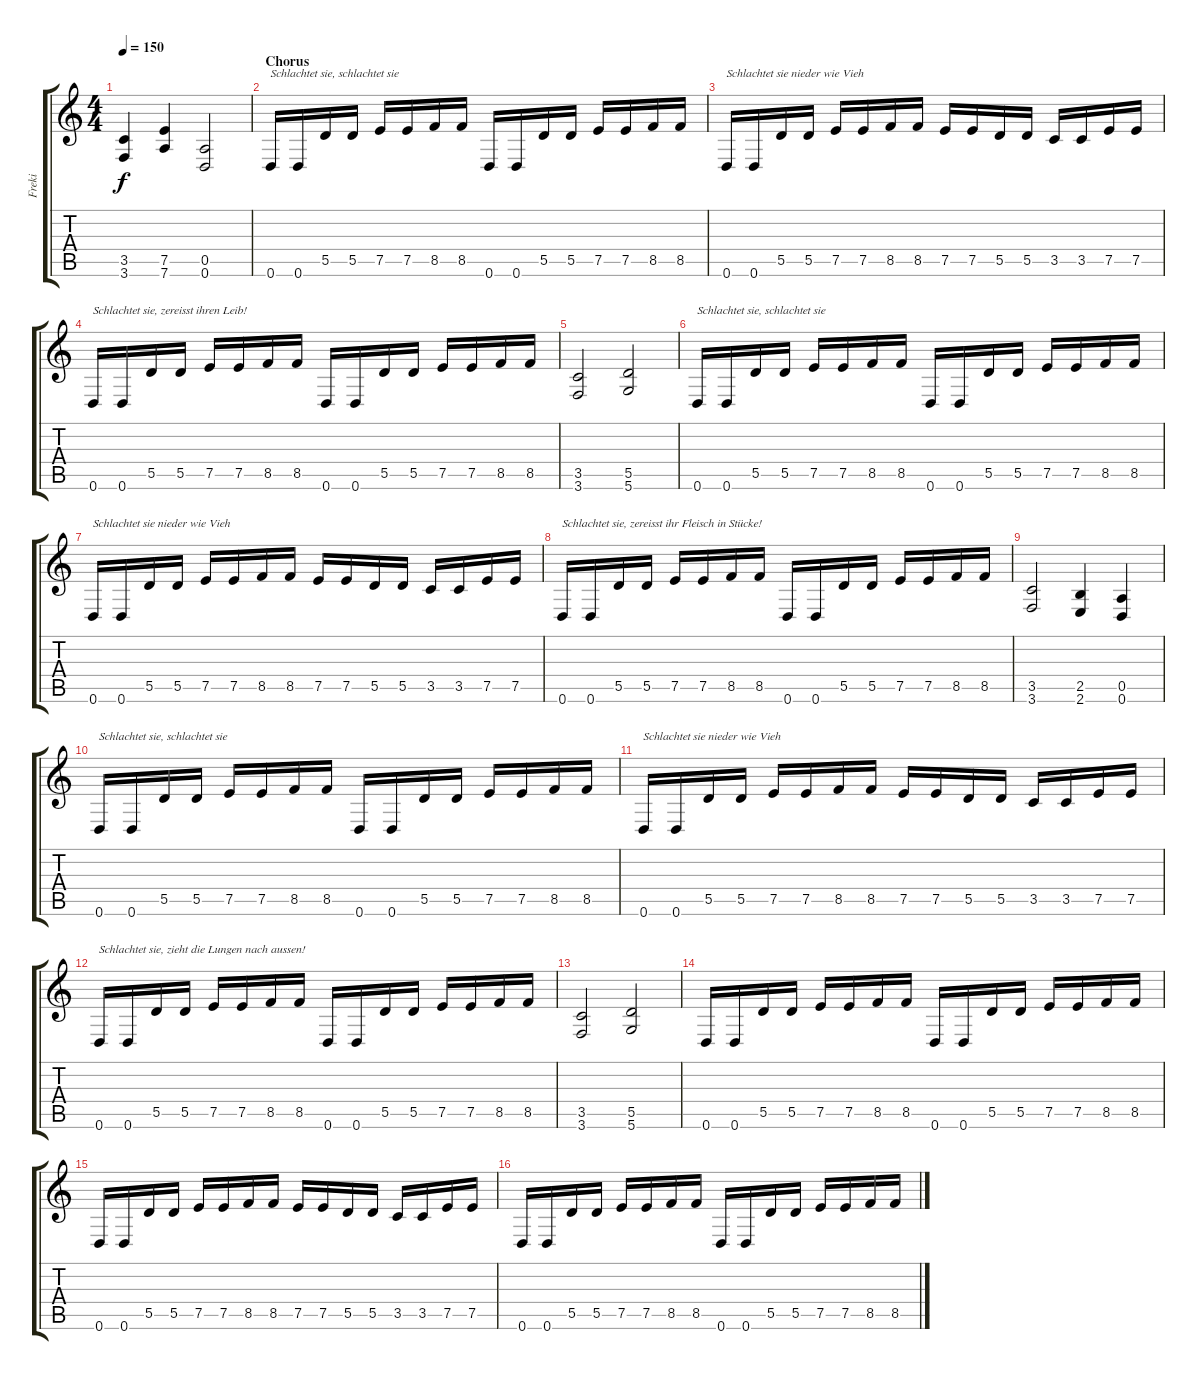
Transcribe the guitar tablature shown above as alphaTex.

\track ("Freki" "Freki") {instrument distortionguitar}
\staff {score tabs}
\tuning (E4 B3 G3 D3 A2 D2) {hide}
\ts (4 4)
\tempo 150
\clef g2
\ks c
(3.5 3.6).4{dy f} (7.5 7.6).4 (0.5 0.6).2 |
\section ("" "Chorus")
0.6.16{txt "Schlachtet sie, schlachtet sie"} 0.6.16 5.5.16 5.5.16 7.5.16 7.5.16 8.5.16 8.5.16 0.6.16 0.6.16 5.5.16 5.5.16 7.5.16 7.5.16 8.5.16 8.5.16 |
0.6.16{txt "Schlachtet sie nieder wie Vieh"} 0.6.16 5.5.16 5.5.16 7.5.16 7.5.16 8.5.16 8.5.16 7.5.16 7.5.16 5.5.16 5.5.16 3.5.16 3.5.16 7.5.16 7.5.16 |
0.6.16{txt "Schlachtet sie, zereisst ihren Leib!"} 0.6.16 5.5.16 5.5.16 7.5.16 7.5.16 8.5.16 8.5.16 0.6.16 0.6.16 5.5.16 5.5.16 7.5.16 7.5.16 8.5.16 8.5.16 |
(3.5 3.6).2 (5.5 5.6).2 |
0.6.16{txt "Schlachtet sie, schlachtet sie"} 0.6.16 5.5.16 5.5.16 7.5.16 7.5.16 8.5.16 8.5.16 0.6.16 0.6.16 5.5.16 5.5.16 7.5.16 7.5.16 8.5.16 8.5.16 |
0.6.16{txt "Schlachtet sie nieder wie Vieh"} 0.6.16 5.5.16 5.5.16 7.5.16 7.5.16 8.5.16 8.5.16 7.5.16 7.5.16 5.5.16 5.5.16 3.5.16 3.5.16 7.5.16 7.5.16 |
0.6.16{txt "Schlachtet sie, zereisst ihr Fleisch in Stücke!"} 0.6.16 5.5.16 5.5.16 7.5.16 7.5.16 8.5.16 8.5.16 0.6.16 0.6.16 5.5.16 5.5.16 7.5.16 7.5.16 8.5.16 8.5.16 |
(3.5 3.6).2 (2.5 2.6).4 (0.5 0.6).4 |
0.6.16{txt "Schlachtet sie, schlachtet sie"} 0.6.16 5.5.16 5.5.16 7.5.16 7.5.16 8.5.16 8.5.16 0.6.16 0.6.16 5.5.16 5.5.16 7.5.16 7.5.16 8.5.16 8.5.16 |
0.6.16{txt "Schlachtet sie nieder wie Vieh"} 0.6.16 5.5.16 5.5.16 7.5.16 7.5.16 8.5.16 8.5.16 7.5.16 7.5.16 5.5.16 5.5.16 3.5.16 3.5.16 7.5.16 7.5.16 |
0.6.16{txt "Schlachtet sie, zieht die Lungen nach aussen!"} 0.6.16 5.5.16 5.5.16 7.5.16 7.5.16 8.5.16 8.5.16 0.6.16 0.6.16 5.5.16 5.5.16 7.5.16 7.5.16 8.5.16 8.5.16 |
(3.5 3.6).2 (5.5 5.6).2 |
0.6.16 0.6.16 5.5.16 5.5.16 7.5.16 7.5.16 8.5.16 8.5.16 0.6.16 0.6.16 5.5.16 5.5.16 7.5.16 7.5.16 8.5.16 8.5.16 |
0.6.16 0.6.16 5.5.16 5.5.16 7.5.16 7.5.16 8.5.16 8.5.16 7.5.16 7.5.16 5.5.16 5.5.16 3.5.16 3.5.16 7.5.16 7.5.16 |
0.6.16 0.6.16 5.5.16 5.5.16 7.5.16 7.5.16 8.5.16 8.5.16 0.6.16 0.6.16 5.5.16 5.5.16 7.5.16 7.5.16 8.5.16 8.5.16
